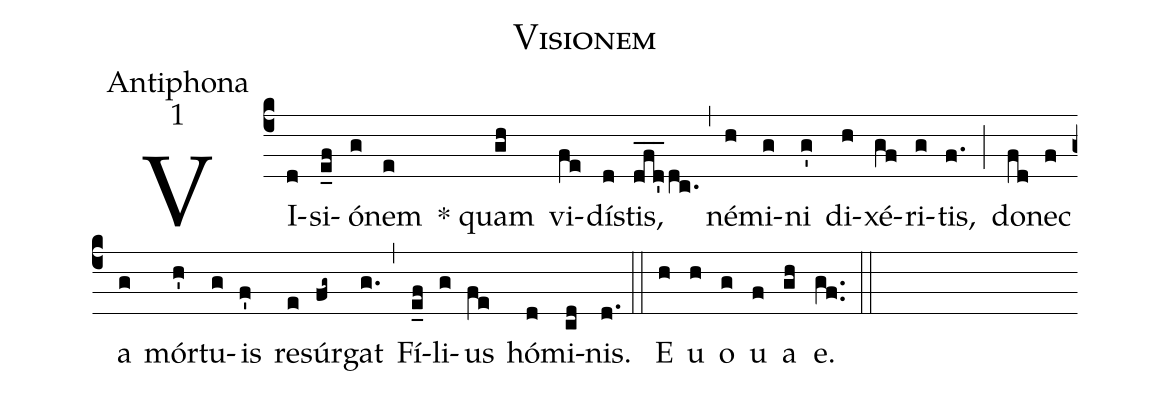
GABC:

name:Visionem;
office-part:Antiphona;
mode:1;
%%
(c4) VI(d)si(e_f)ó(g)nem(e) * quam(gh) vi(fe)dí(d)stis,(d_f_d_'dc.) (,) né(h)mi(g)ni(g') di(h)xé(gf)ri(g)tis,(f.) (;) do(fd)nec(f) a(g) mór(h')tu(g)is(f') re(e)súr(fg~)gat(g.) (,) Fí(e_f)li(g)us(fe) hó(d)mi(cd)nis.(d.) (::) E(h) u(h) o(g) u(f) a(gh) e.(gf..) (::)
